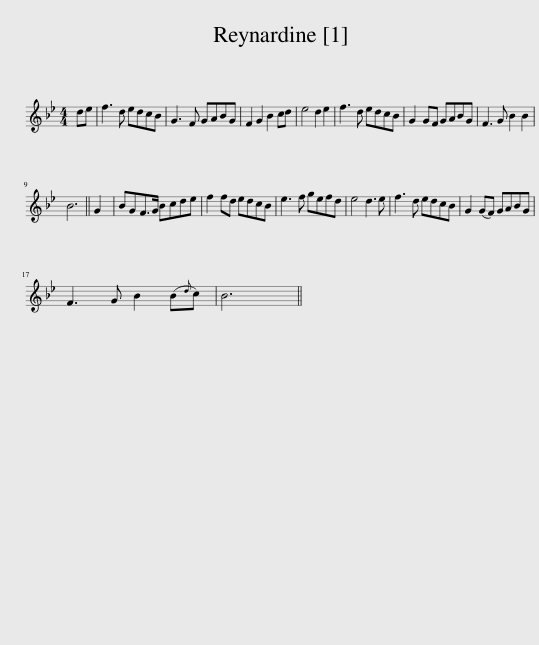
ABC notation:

X:1
L:1/8
M:4/4
I:linebreak $
K:Bb
V:1 treble
V:1
 de | f3 d edcB | G3 F GABG | F2 G2 B2 cd | e4 d2 e2 | %5
 f3 d edcB | G2 GF GABG | F3 G B2 B2 |$ B6 || G2 | %10
 BGF>G Bcde | f2 fd edcB | e3 f gefd | e4 d3 e | f3 d edcB | %15
 G2 (GF) GABG |$ F3 G B2 (B{d}c) | B6 || %18
